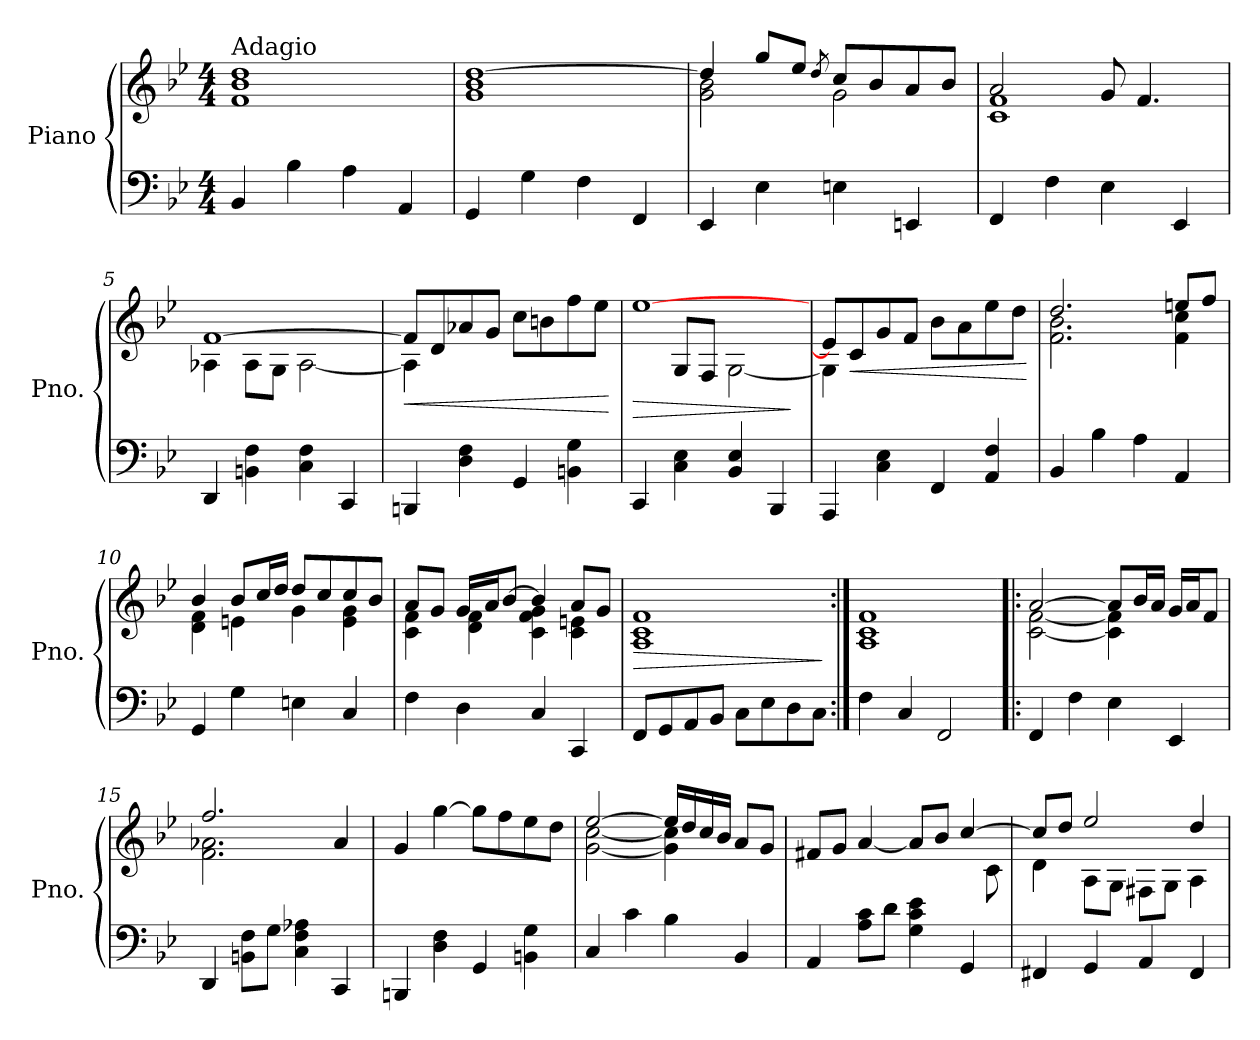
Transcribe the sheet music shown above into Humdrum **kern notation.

**kern	**kern	**dynam
*part1	*part1	*part1
*staff2	*staff1	*staff1/2
*I"Piano	*	*
*I'Pno.	*	*
*clefF4	*clefG2	*
*k[b-e-]	*k[b-e-]	*
*M4/4	*M4/4	*
*MM66	*MM66	*
=1	=1	=1
*	*^	*
!	!LO:TX:a:t=Adagio	!	!
4BB-/	1dd	1f 1b-	.
4B-\	.	.	.
4A\	.	.	.
4AA/	.	.	.
=2	=2	=2	=2
4GG/	[1dd	1g 1b-	.
4G\	.	.	.
4F\	.	.	.
4FF/	.	.	.
=3	=3	=3	=3
4EE-/	4dd/]	2g\ 2b-\	.
4E-\	8gg/L	.	.
.	8ee-/J	.	.
.	8qdd/	.	.
4En\	8cc/L	2g\	.
.	8b-/	.	.
4EEn/	8a/	.	.
.	8b-/J	.	.
=4	=4	=4	=4
4FF/	2a/	1c 1f	.
4F\	.	.	.
4E-\	8g/	.	.
.	4.f/	.	.
4EE-/	.	.	.
=5	=5	=5	=5
4DD/	[1f	4A-X\	.
4BBn\ 4F\	.	8A-\L	.
.	.	8G\J	.
4C\ 4F\	.	[2A-\	.
4CC/	.	.	.
!!LO:LB:g=z	!!
=6	=6	=6	=6
!	!	!	!LO:HP:b
4BBBn/	8f/L]	4A-\]	<
.	8d/	.	.
4D\ 4F\	8a-X/	2.ryy	.
.	8g/J	.	.
4GG/	8cc\L	.	.
.	8bn\	.	.
4BBn\ 4G\	8ff\	.	.
.	8ee-\J	.	.
*	*v	*v	*
.	.	[
=7	=7	=7
!	!	!LO:HP:b
*	*^	*
4CC/	[1ee-	4ryy	>
4C\ 4E-\	.	8G/L	.
.	.	8F/J	.
4BB-/ 4E-/	.	[2G\	.
4BBB-/	.	.	.
*	*v	*v	*
.	.	]
=8	=8	=8
*	*^	*
4AAA/	8e-/L]	4G\]	.
!	!	!	!LO:HP:b
.	8c/	.	<
4C\ 4E-\	8g/	2.ryy	.
.	8f/J	.	.
4FF/	8b-\L	.	.
.	8a\	.	.
4AA/ 4F/	8ee-\	.	.
.	8dd\J	.	.
*	*v	*v	*
.	.	[
=9	=9	=9
*	*^	*
4BB-/	2.dd/	2.f\ 2.b-\	.
4B-\	.	.	.
4A\	.	.	.
4AA/	8een/L	4f\ 4cc\	.
.	8ff/J	.	.
!!LO:PB:g=z	!!
=10	=10	=10	=10
4GG/	4b-/	4d\ 4f\	.
4G\	8b-/L	4en\	.
.	16cc/L	.	.
.	16dd/JJ	.	.
4En\	8dd/L	4g\	.
.	8cc/	.	.
4C/	8cc/	4e\ 4g\	.
.	8b-/J	.	.
=11	=11	=11	=11
4F\	8a/L	4c\ 4f\	.
.	8g/J	.	.
4D\	16g/LL	4d\ 4f\	.
.	16a/J	.	.
.	[8b-/J	.	.
4C/	4b-/]	4c\ 4f\ 4g\	.
4CC/	8a/L	4c\ 4en\	.
.	8g/J	.	.
=12	=12	=12	=12
!	!	!	!LO:HP:b
8FF/L	1f	1A 1c	>
8GG/	.	.	.
8AA/	.	.	.
8BB-/J	.	.	.
8C\L	.	.	.
8E-\	.	.	.
8D\	.	.	.
8C\J	.	.	.
*	*v	*v	*
.	.	]
=13:|!	=13:|!	=13:|!
*	*^	*
4F\	1f	1A 1c	.
4C/	.	.	.
2FF/	.	.	.
!!LO:LB:g=z	!!
=14!|:	=14!|:	=14!|:	=14!|:
4FF/	[2a/	[2c\ [2f\	.
4F\	.	.	.
4E-\	8a/L]	4c\] 4f\]	.
.	16b-/L	.	.
.	16a/JJ	.	.
4EE-/	16g/LL	4ryy	.
.	16a/J	.	.
.	8f/J	.	.
=15	=15	=15	=15
4DD/	2.ff/	2.f\ 2.a-X\	.
8BBn\ 8F\L	.	.	.
8G\J	.	.	.
4C\ 4F\ 4A-X\	.	.	.
4CC/	4a-/	4ryy	.
*	*v	*v	*
=16	=16	=16
4BBBn/	4g/	.
4D\ 4F\	[4gg\	.
4GG/	8gg\L]	.
.	8ff\	.
4BBn\ 4G\	8ee-\	.
.	8dd\J	.
=17	=17	=17
*	*^	*
4C/	[2ee-/	[2g\ [2cc\	.
4c\	.	.	.
4B-\	16ee-/LL]	4g\] 4cc\]	.
.	16dd/	.	.
.	16cc/	.	.
.	16b-/JJ	.	.
4BB-/	8a/L	4ryy	.
.	8g/J	.	.
!!LO:PB:g=z	!!
=18	=18	=18	=18
4AA/	8f#X/L	2..ryy	.
.	8g/J	.	.
8A\ 8c\L	[4a/	.	.
8d\J	.	.	.
4G\ 4c\ 4e-\	8a/L]	.	.
.	8b-/J	.	.
4GG/	[4cc/	.	.
.	.	8c\	.
=19	=19	=19	=19
4FF#X/	8cc/L]	4d\	.
.	8dd/J	.	.
4GG/	2ee-/	8A\L	.
.	.	8G\J	.
4AA/	.	8F#X\L	.
.	.	8G\J	.
4FF#/	4dd/	4A\	.
*	*v	*v	*
=	=	=
*-	*-	*-
